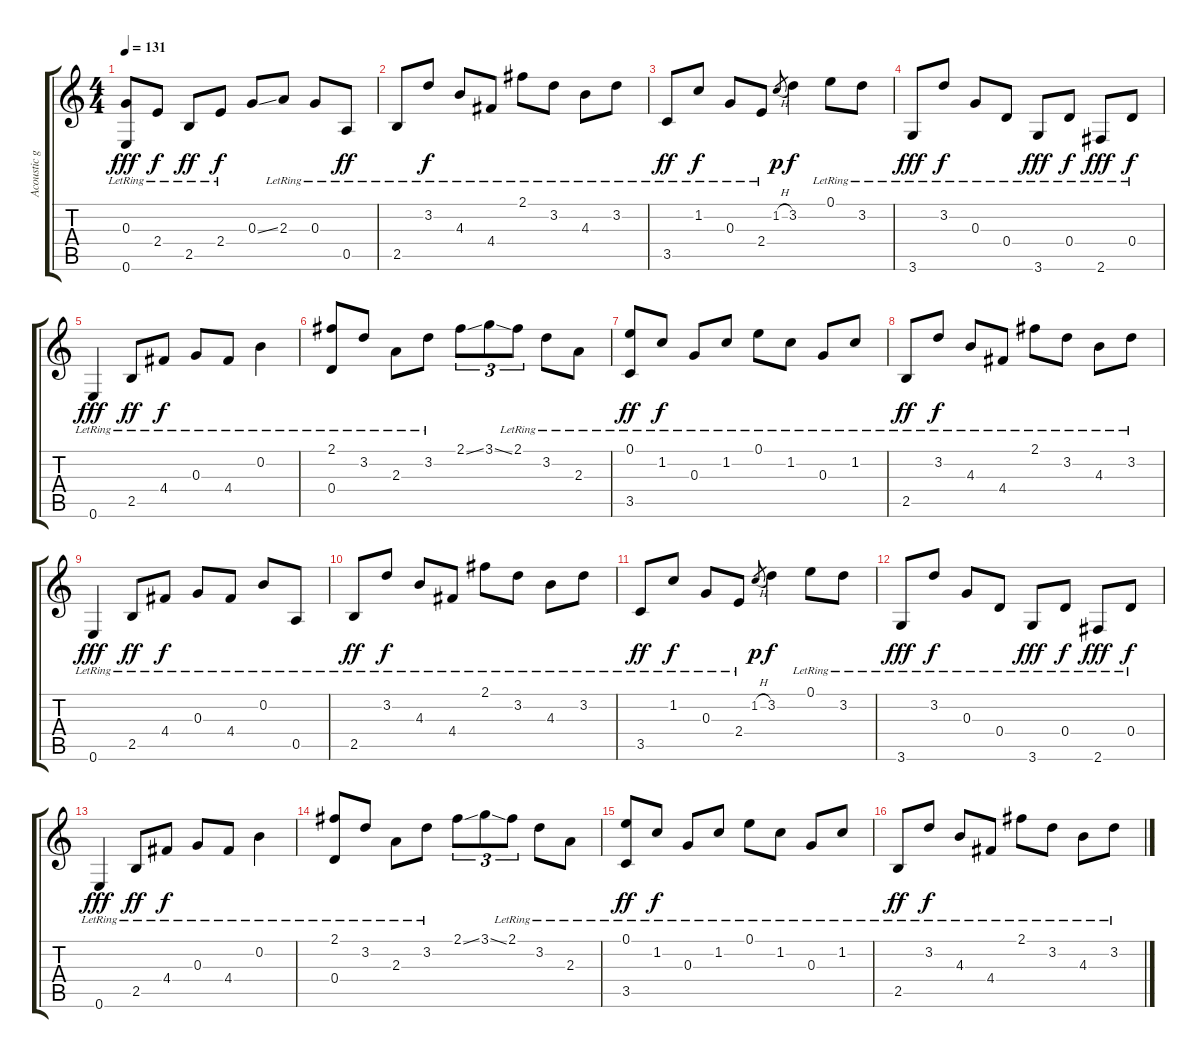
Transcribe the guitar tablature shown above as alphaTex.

\track ("Acoustic guitar" "Acoustic g") {instrument acousticguitarsteel}
\staff {score tabs}
\tuning (E4 B3 G3 D3 A2 E2) {hide}
\ts (4 4)
\tempo 131
\clef g2
\ks c
(0.3{lr} 0.6{lr}).8{dy fff} 2.4{lr}.8{dy f} 2.5{lr}.8{dy ff} 2.4{lr}.8{dy f} 0.3{ss}.8 2.3{lr}.8 0.3{lr}.8 0.5{lr}.8{dy ff} |
2.5{lr}.8 3.2{lr}.8{dy f} 4.3{lr}.8 4.4{lr}.8 2.1{lr}.8 3.2{lr}.8 4.3{lr}.8 3.2{lr}.8 |
3.5{lr}.8{dy ff} 1.2{lr}.8{dy f} 0.3{lr}.8 2.4{lr}.8 1.2{h}.8{gr dy p} 3.2.4{dy f} 0.1{lr}.8 3.2{lr}.8 |
3.6{lr}.8{dy fff} 3.2{lr}.8{dy f} 0.3{lr}.8 0.4{lr}.8 3.6{lr}.8{dy fff} 0.4{lr}.8{dy f} 2.6{lr}.8{dy fff} 0.4{lr}.8{dy f} |
0.6{lr}.4{dy fff} 2.5{lr}.8{dy ff} 4.4{lr}.8{dy f} 0.3{lr}.8 4.4{lr}.8 0.2{lr}.4 |
(2.1{lr} 0.4{lr}).8 3.2{lr}.8 2.3{lr}.8 3.2{lr}.8 2.1{ss}.8{tu (3 2)} 3.1{ss}.8{tu (3 2)} 2.1{lr}.8{tu (3 2)} 3.2{lr}.8 2.3{lr}.8 |
(0.1{lr} 3.5{lr}).8{dy ff} 1.2{lr}.8{dy f} 0.3{lr}.8 1.2{lr}.8 0.1{lr}.8 1.2{lr}.8 0.3{lr}.8 1.2{lr}.8 |
2.5{lr}.8{dy ff} 3.2{lr}.8{dy f} 4.3{lr}.8 4.4{lr}.8 2.1{lr}.8 3.2{lr}.8 4.3{lr}.8 3.2{lr}.8 |
0.6{lr}.4{dy fff} 2.5{lr}.8{dy ff} 4.4{lr}.8{dy f} 0.3{lr}.8 4.4{lr}.8 0.2{lr}.8 0.5{lr}.8 |
2.5{lr}.8{dy ff} 3.2{lr}.8{dy f} 4.3{lr}.8 4.4{lr}.8 2.1{lr}.8 3.2{lr}.8 4.3{lr}.8 3.2{lr}.8 |
3.5{lr}.8{dy ff} 1.2{lr}.8{dy f} 0.3{lr}.8 2.4{lr}.8 1.2{h}.8{gr dy p} 3.2.4{dy f} 0.1{lr}.8 3.2{lr}.8 |
3.6{lr}.8{dy fff} 3.2{lr}.8{dy f} 0.3{lr}.8 0.4{lr}.8 3.6{lr}.8{dy fff} 0.4{lr}.8{dy f} 2.6{lr}.8{dy fff} 0.4{lr}.8{dy f} |
0.6{lr}.4{dy fff} 2.5{lr}.8{dy ff} 4.4{lr}.8{dy f} 0.3{lr}.8 4.4{lr}.8 0.2{lr}.4 |
(2.1{lr} 0.4{lr}).8 3.2{lr}.8 2.3{lr}.8 3.2{lr}.8 2.1{ss}.8{tu (3 2)} 3.1{ss}.8{tu (3 2)} 2.1{lr}.8{tu (3 2)} 3.2{lr}.8 2.3{lr}.8 |
(0.1{lr} 3.5{lr}).8{dy ff} 1.2{lr}.8{dy f} 0.3{lr}.8 1.2{lr}.8 0.1{lr}.8 1.2{lr}.8 0.3{lr}.8 1.2{lr}.8 |
2.5{lr}.8{dy ff} 3.2{lr}.8{dy f} 4.3{lr}.8 4.4{lr}.8 2.1{lr}.8 3.2{lr}.8 4.3{lr}.8 3.2{lr}.8
